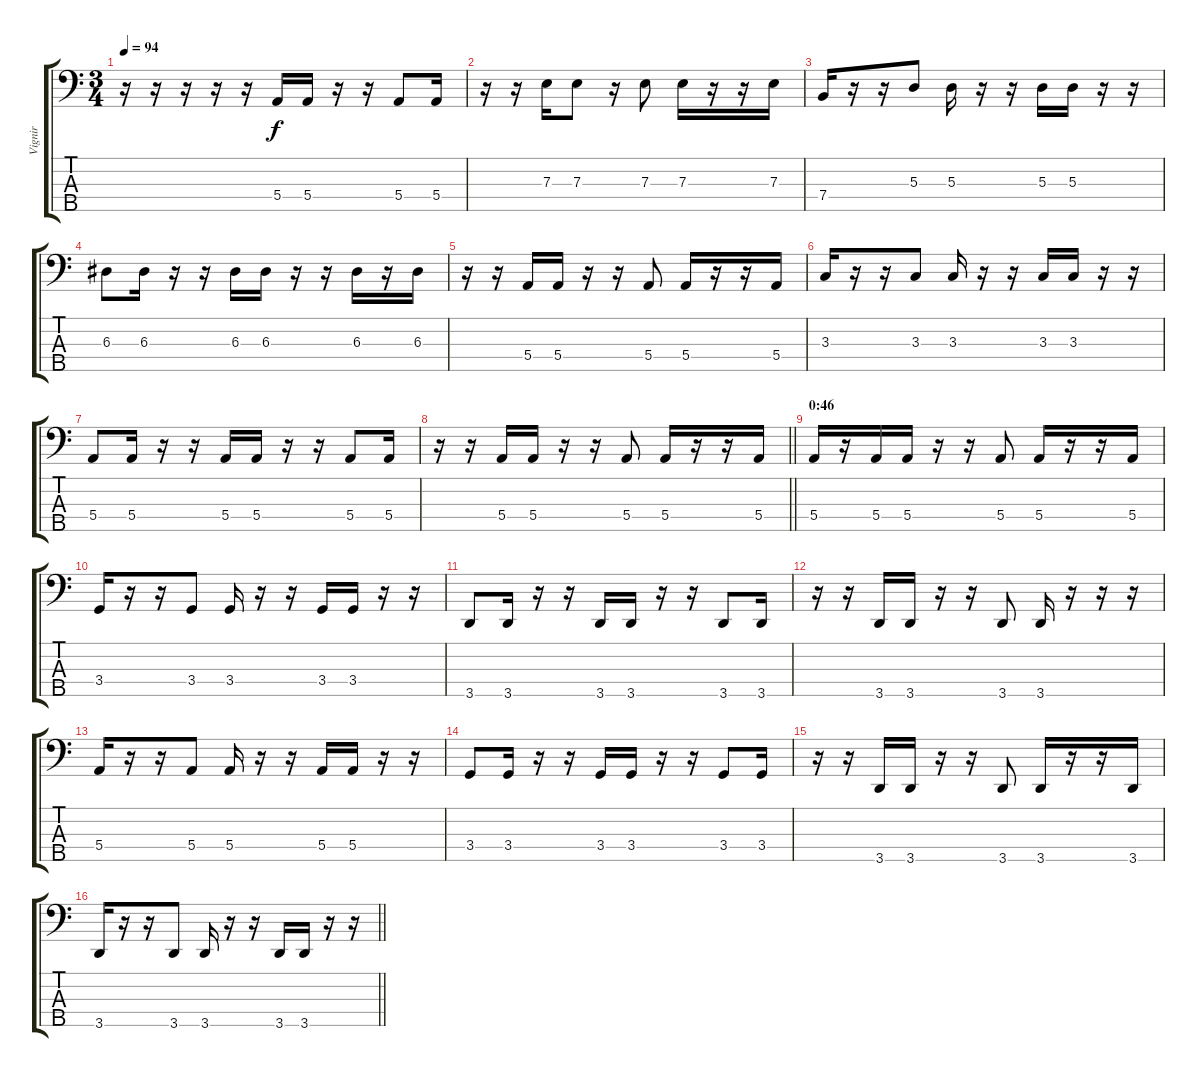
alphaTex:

\track ("Vignir" "Vignir") {instrument electricbassfinger}
\staff {score tabs}
\tuning (G2 D2 A1 E1 B0) {hide}
\ts (3 4)
\tempo 94
\clef f4
\ks c
r.16{dy f} r.16 r.16 r.16 r.16 5.4.16 5.4.16 r.16 r.16 5.4.8 5.4.16 |
r.16 r.16 7.3.16 7.3.8 r.16 7.3.8 7.3.16 r.16 r.16 7.3.16 |
7.4.16 r.16 r.16 5.3.8 5.3.16 r.16 r.16 5.3.16 5.3.16 r.16 r.16 |
6.3.8 6.3.16 r.16 r.16 6.3.16 6.3.16 r.16 r.16 6.3.16 r.16 6.3.16 |
r.16 r.16 5.4.16 5.4.16 r.16 r.16 5.4.8 5.4.16 r.16 r.16 5.4.16 |
3.3.16 r.16 r.16 3.3.8 3.3.16 r.16 r.16 3.3.16 3.3.16 r.16 r.16 |
5.4.8 5.4.16 r.16 r.16 5.4.16 5.4.16 r.16 r.16 5.4.8 5.4.16 |
\barLineRight lightlight
r.16 r.16 5.4.16 5.4.16 r.16 r.16 5.4.8 5.4.16 r.16 r.16 5.4.16 |
\section ("" "0:46")
5.4.16 r.16 5.4.16 5.4.16 r.16 r.16 5.4.8 5.4.16 r.16 r.16 5.4.16 |
3.4.16 r.16 r.16 3.4.8 3.4.16 r.16 r.16 3.4.16 3.4.16 r.16 r.16 |
3.5.8 3.5.16 r.16 r.16 3.5.16 3.5.16 r.16 r.16 3.5.8 3.5.16 |
r.16 r.16 3.5.16 3.5.16 r.16 r.16 3.5.8 3.5.16 r.16 r.16 r.16 |
5.4.16 r.16 r.16 5.4.8 5.4.16 r.16 r.16 5.4.16 5.4.16 r.16 r.16 |
3.4.8 3.4.16 r.16 r.16 3.4.16 3.4.16 r.16 r.16 3.4.8 3.4.16 |
r.16 r.16 3.5.16 3.5.16 r.16 r.16 3.5.8 3.5.16 r.16 r.16 3.5.16 |
\barLineRight lightlight
3.5.16 r.16 r.16 3.5.8 3.5.16 r.16 r.16 3.5.16 3.5.16 r.16 r.16
